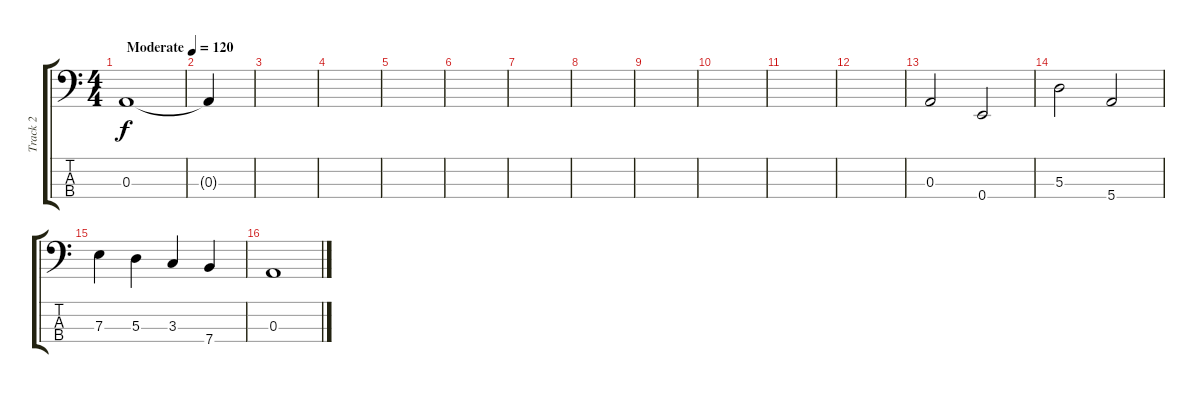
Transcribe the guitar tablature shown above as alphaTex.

\track ("Track 2" "Track 2") {instrument acousticbass}
\staff {score tabs}
\tuning (G2 D2 A1 E1) {hide}
\ts (4 4)
\tempo (120 "Moderate")
\clef f4
\ks c
0.3.1{dy f instrument acousticbass} |
0.3{t}.4 |
|
|
|
|
|
|
|
|
|
|
0.3.2 0.4.2 |
5.3.2 5.4.2 |
7.3.4 5.3.4 3.3.4 7.4.4 |
0.3.1
